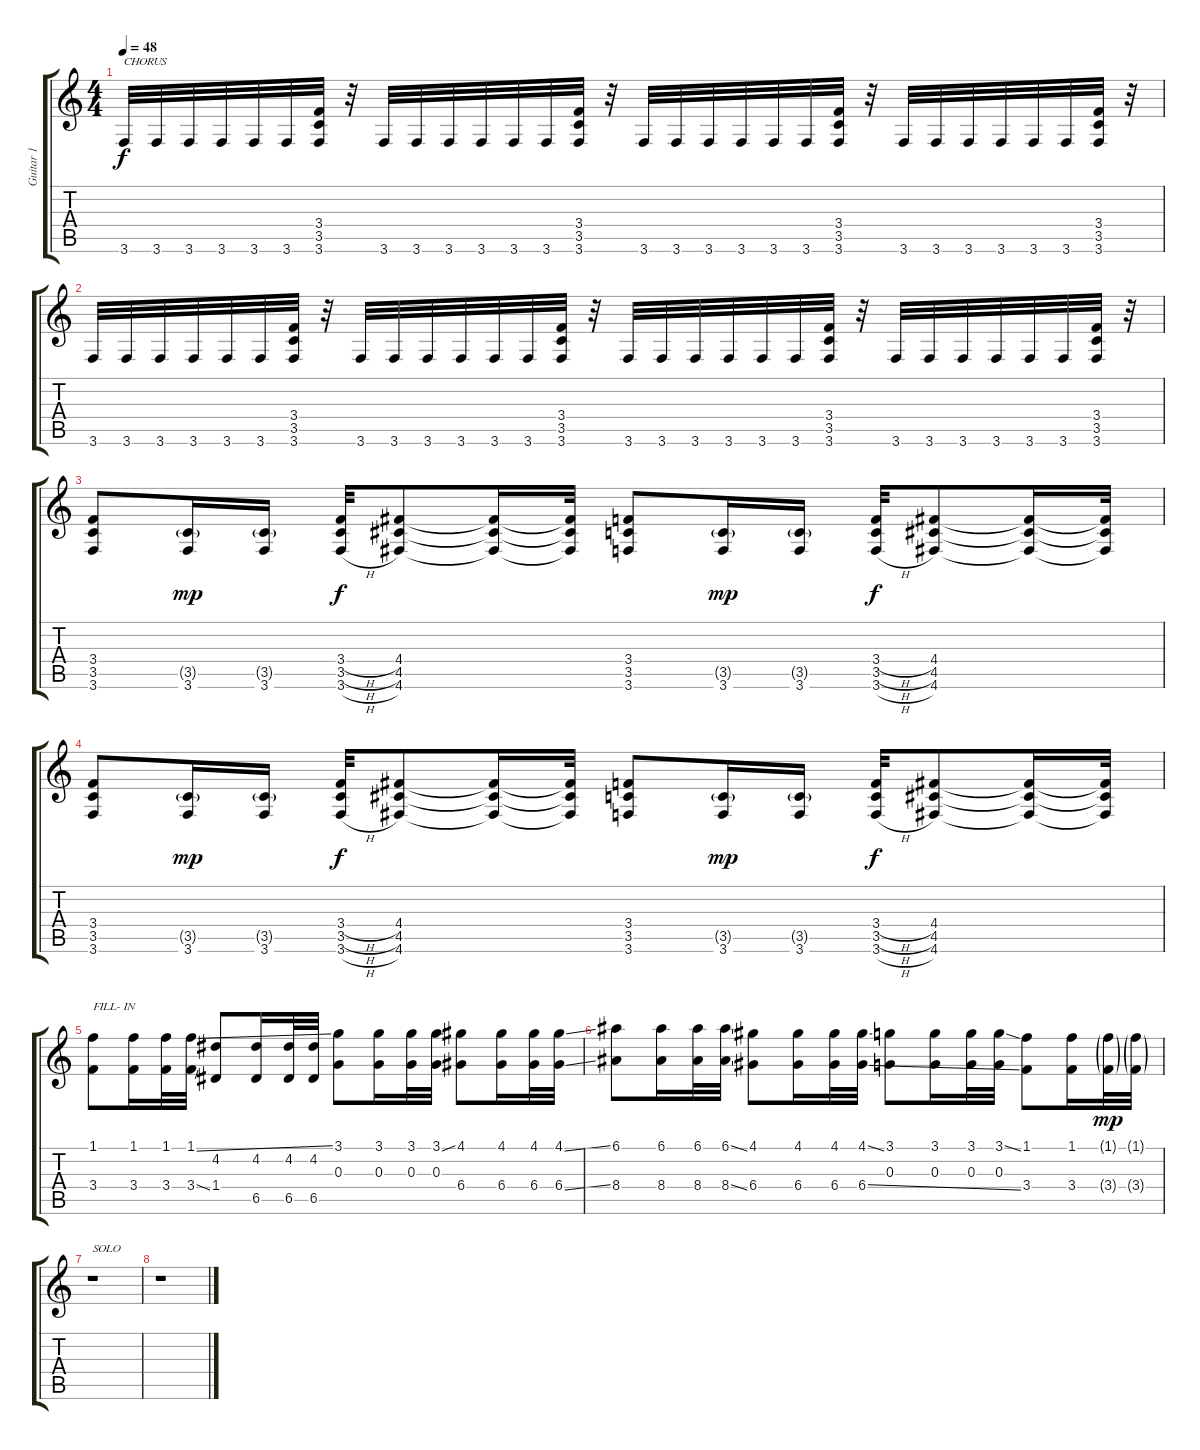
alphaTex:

\track ("Guitar 1" "Guitar 1") {instrument overdrivenguitar}
\staff {score tabs}
\tuning (E4 B3 G3 D3 A2 D2) {hide}
\ts (4 4)
\tempo 48
\clef g2
\ks c
3.6.32{txt "CHORUS" dy f} 3.6.32 3.6.32 3.6.32 3.6.32 3.6.32 (3.4 3.5 3.6).32 r.32 3.6.32 3.6.32 3.6.32 3.6.32 3.6.32 3.6.32 (3.4 3.5 3.6).32 r.32 3.6.32 3.6.32 3.6.32 3.6.32 3.6.32 3.6.32 (3.4 3.5 3.6).32 r.32 3.6.32 3.6.32 3.6.32 3.6.32 3.6.32 3.6.32 (3.4 3.5 3.6).32 r.32 |
3.6.32 3.6.32 3.6.32 3.6.32 3.6.32 3.6.32 (3.4 3.5 3.6).32 r.32 3.6.32 3.6.32 3.6.32 3.6.32 3.6.32 3.6.32 (3.4 3.5 3.6).32 r.32 3.6.32 3.6.32 3.6.32 3.6.32 3.6.32 3.6.32 (3.4 3.5 3.6).32 r.32 3.6.32 3.6.32 3.6.32 3.6.32 3.6.32 3.6.32 (3.4 3.5 3.6).32 r.32 |
(3.4 3.5 3.6).8 (3.5{g} 3.6).16{dy mp} (3.5{g} 3.6).16 (3.4{h} 3.5{h} 3.6{h}).32{dy f} (4.4 4.5 4.6).8 (4.4{t} 4.5{t} 4.6{t}).16 (4.4{t} 4.5{t} 4.6{t}).32 (3.4 3.5 3.6).8 (3.5{g} 3.6).16{dy mp} (3.5{g} 3.6).16 (3.4{h} 3.5{h} 3.6{h}).32{dy f} (4.4 4.5 4.6).8 (4.4{t} 4.5{t} 4.6{t}).16 (4.4{t} 4.5{t} 4.6{t}).32 |
(3.4 3.5 3.6).8 (3.5{g} 3.6).16{dy mp} (3.5{g} 3.6).16 (3.4{h} 3.5{h} 3.6{h}).32{dy f} (4.4 4.5 4.6).8 (4.4{t} 4.5{t} 4.6{t}).16 (4.4{t} 4.5{t} 4.6{t}).32 (3.4 3.5 3.6).8 (3.5{g} 3.6).16{dy mp} (3.5{g} 3.6).16 (3.4{h} 3.5{h} 3.6{h}).32{dy f} (4.4 4.5 4.6).8 (4.4{t} 4.5{t} 4.6{t}).16 (4.4{t} 4.5{t} 4.6{t}).32 |
(1.1 3.4).8{txt "FILL- IN"} (1.1 3.4).16 (1.1 3.4).32 (1.1{ss} 3.4{ss}).32 (4.2 1.4).8 (4.2 6.5).16 (4.2 6.5).32 (4.2 6.5).32 (3.1 0.3).8 (3.1 0.3).16 (3.1 0.3).32 (3.1{ss} 0.3).32 (4.1 6.4).8 (4.1 6.4).16 (4.1 6.4).32 (4.1{ss} 6.4{ss}).32 |
(6.1 8.4).8 (6.1 8.4).16 (6.1 8.4).32 (6.1{ss} 8.4{ss}).32 (4.1 6.4).8 (4.1 6.4).16 (4.1 6.4).32 (4.1{ss} 6.4{ss}).32 (3.1 0.3).8 (3.1 0.3).16 (3.1 0.3).32 (3.1{ss} 0.3).32 (1.1 3.4).8 (1.1 3.4).16 (1.1{g} 3.4{g}).32{dy mp} (1.1{g} 3.4{g}).32 |
r.1{txt "SOLO"} |
r.1
